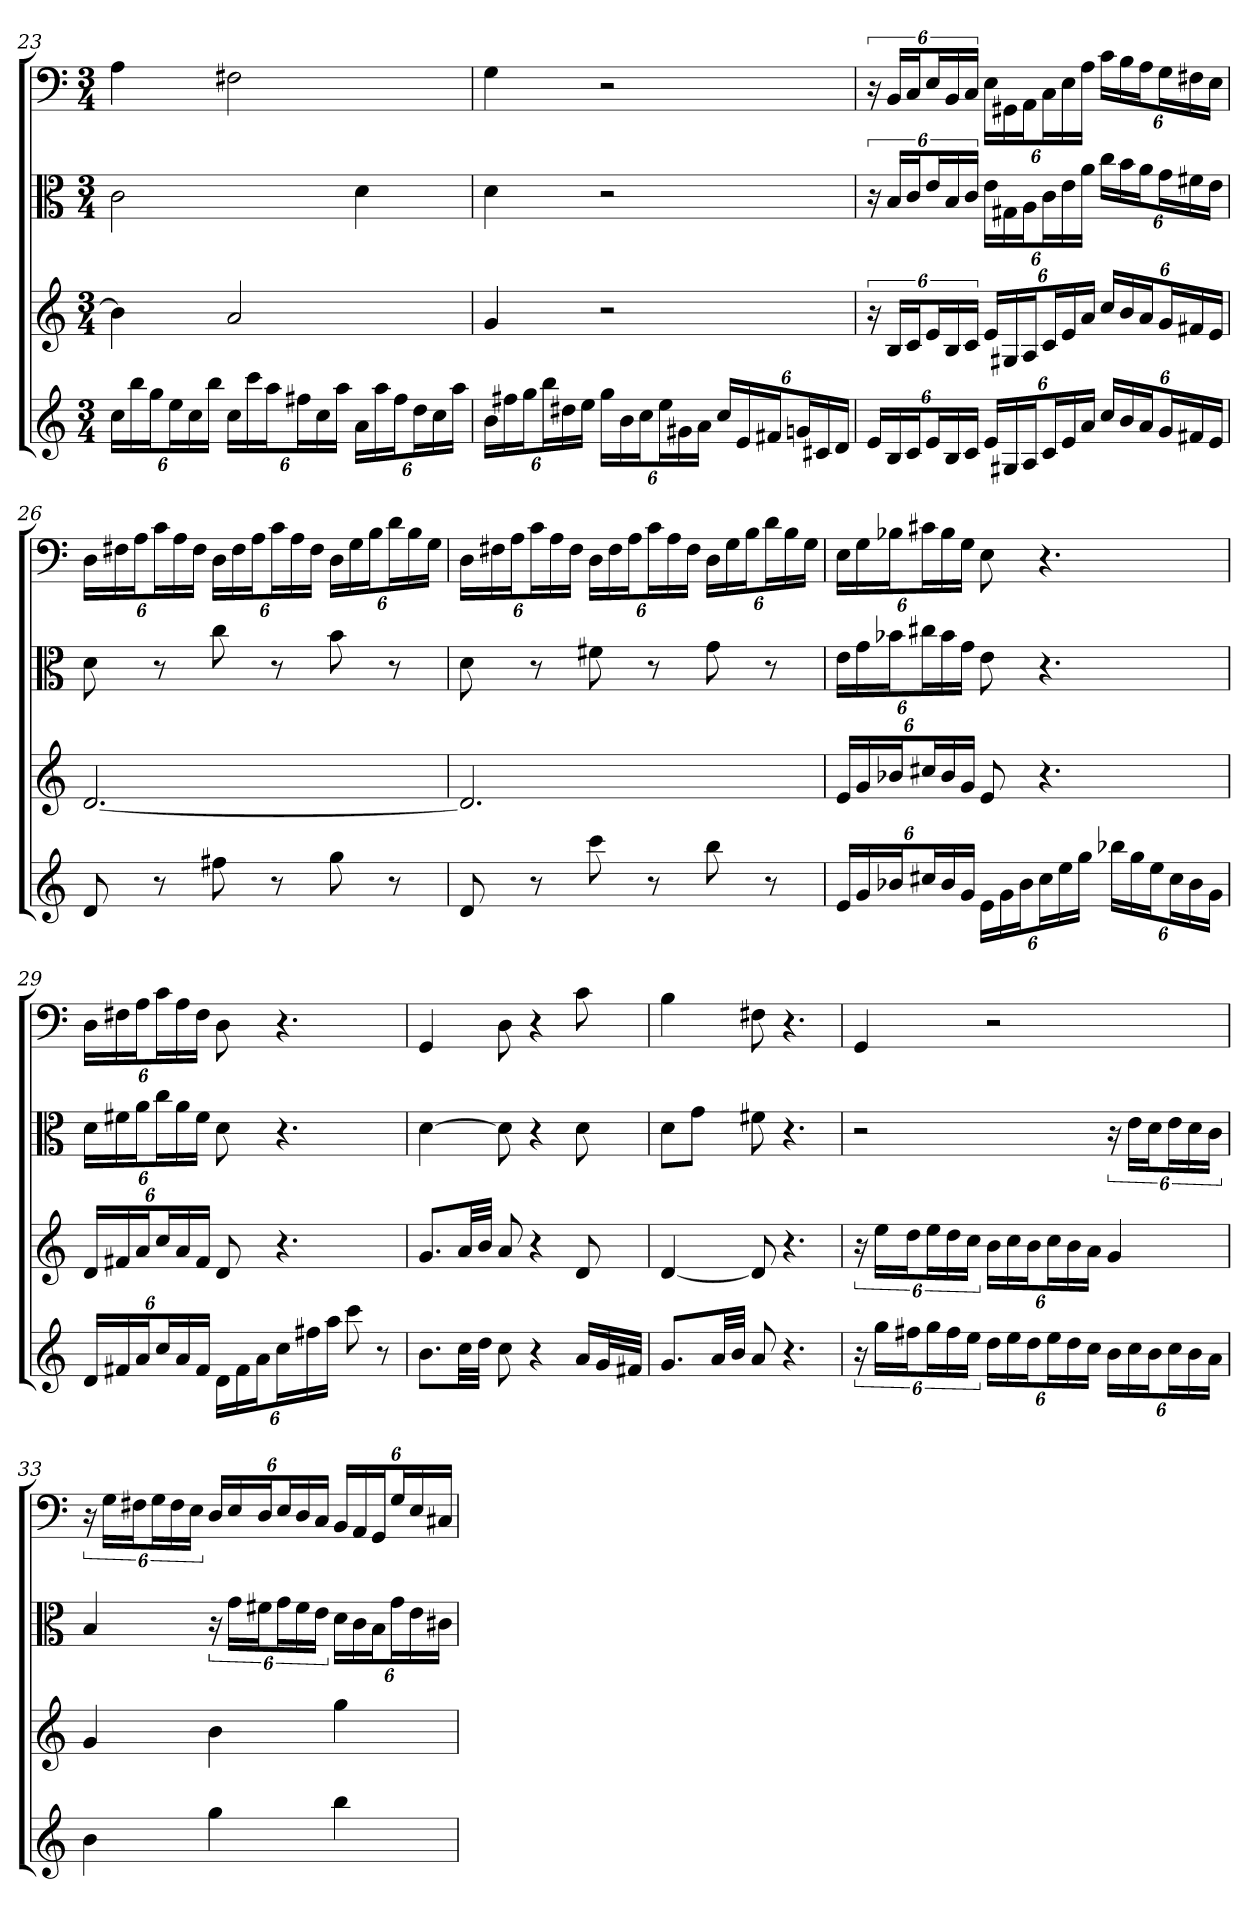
**kern	**kern	**kern	**kern
*part4	*part3	*part2	*part1
*staff4	*staff3	*staff2	*staff1
*	*	*clefC3	*clefF4
*k[]	*k[]	*k[]	*k[]
*C:	*C:	*C:	*C:
*M3/4	*M3/4	*M3/4	*M3/4
=23	=23	=23	=23
24ccLL	4b]	2c	4A
24bb	.	.	.
24ggJ	.	.	.
24eeL	.	.	.
24cc	.	.	.
24bbJJ	.	.	.
24ccLL	2a	.	2F#X
24ccc	.	.	.
24aaJ	.	.	.
24ff#XL	.	.	.
24cc	.	.	.
24aaJJ	.	.	.
24aLL	.	4d	.
24aa	.	.	.
24ff#J	.	.	.
24ddL	.	.	.
24cc	.	.	.
24aaJJ	.	.	.
=24	=24	=24	=24
24bLL	4g	4d	4G
24ff#X	.	.	.
24ggJ	.	.	.
24bbL	.	.	.
24dd#X	.	.	.
24eeJJ	.	.	.
24ggLL	2r	2r	2r
24b	.	.	.
24ccJ	.	.	.
24eeL	.	.	.
24g#X	.	.	.
24aJJ	.	.	.
24ccLL	.	.	.
24e	.	.	.
24f#XJ	.	.	.
24gnL	.	.	.
24c#X	.	.	.
24dJJ	.	.	.
=25	=25	=25	=25
24eLL	24r	24r	24r
24B	24BLL	24B/LL	24BB/LL
24cJ	24cJ	24c/J	24C/J
24eL	24eL	24e/L	24E/L
24B	24B	24B/	24BB/
24cJJ	24cJJ	24c/JJ	24C/JJ
24eLL	24eLL	24e\LL	24E\LL
24G#X	24G#X	24G#X\	24GG#X\
24AJ	24AJ	24A\J	24AA\J
24cL	24cL	24c\L	24C\L
24e	24e	24e\	24E\
24aJJ	24aJJ	24a\JJ	24A\JJ
24ccLL	24ccLL	24cc\LL	24c\LL
24b	24b	24b\	24B\
24aJ	24aJ	24a\J	24A\J
24gL	24gL	24g\L	24G\L
24f#X	24f#X	24f#X\	24F#X\
24eJJ	24eJJ	24e\JJ	24E\JJ
=26	=26	=26	=26
8d	[2.d	8d	24D\LL
.	.	.	24F#X\
.	.	.	24A\J
8r	.	8r	24c\L
.	.	.	24A\
.	.	.	24F#\JJ
8ff#X	.	8cc	24D\LL
.	.	.	24F#\
.	.	.	24A\J
8r	.	8r	24c\L
.	.	.	24A\
.	.	.	24F#\JJ
8gg	.	8b	24D\LL
.	.	.	24G\
.	.	.	24B\J
8r	.	8r	24d\L
.	.	.	24B\
.	.	.	24G\JJ
=27	=27	=27	=27
8d	2.d]	8d	24D\LL
.	.	.	24F#X\
.	.	.	24A\J
8r	.	8r	24c\L
.	.	.	24A\
.	.	.	24F#\JJ
8ccc	.	8f#X	24D\LL
.	.	.	24F#\
.	.	.	24A\J
8r	.	8r	24c\L
.	.	.	24A\
.	.	.	24F#\JJ
8bb	.	8g	24D\LL
.	.	.	24G\
.	.	.	24B\J
8r	.	8r	24d\L
.	.	.	24B\
.	.	.	24G\JJ
=28	=28	=28	=28
24eLL	24eLL	24e\LL	24E\LL
24g	24g	24g\	24G\
24b-XJ	24b-XJ	24b-X\J	24B-X\J
24cc#XL	24cc#XL	24cc#X\L	24c#X\L
24b-	24b-	24b-\	24B-\
24gJJ	24gJJ	24g\JJ	24G\JJ
24eLL	8e	8e	8E
24g	.	.	.
24b-J	.	.	.
24cc#L	4.r	4.r	4.r
24ee	.	.	.
24ggJJ	.	.	.
24bb-XLL	.	.	.
24gg	.	.	.
24eeJ	.	.	.
24cc#L	.	.	.
24b-	.	.	.
24gJJ	.	.	.
=29	=29	=29	=29
24dLL	24dLL	24d\LL	24D\LL
24f#X	24f#X	24f#X\	24F#X\
24aJ	24aJ	24a\J	24A\J
24ccL	24ccL	24cc\L	24c\L
24a	24a	24a\	24A\
24f#JJ	24f#JJ	24f#\JJ	24F#\JJ
24dLL	8d	8d	8D
24f#	.	.	.
24aJ	.	.	.
24ccL	4.r	4.r	4.r
24ff#X	.	.	.
24aaJJ	.	.	.
8ccc	.	.	.
8r	.	.	.
=30	=30	=30	=30
8.bL	8.gL	[4d	4GG
32ccLL	32aLL	.	.
32ddJJJ	32bJJJ	.	.
8cc	8a	8d]	8D
4r	4r	4r	4r
16aLL	8d	8d	8c
32gL	.	.	.
32f#XJJJ	.	.	.
=31	=31	=31	=31
8.gL	[4d	8d\L	4B
.	.	8g\J	.
32aLL	.	.	.
32bJJJ	.	.	.
8a	8d]	8f#X	8F#X
4.r	4.r	4.r	4.r
=32	=32	=32	=32
24r	24r	2r	4GG
24ggLL	24eeLL	.	.
24ff#XJ	24ddJ	.	.
24ggL	24eeL	.	.
24ff#	24dd	.	.
24eeJJ	24ccJJ	.	.
24ddLL	24bLL	.	2r
24ee	24cc	.	.
24ddJ	24bJ	.	.
24eeL	24ccL	.	.
24dd	24b	.	.
24ccJJ	24aJJ	.	.
24bLL	4g	24r	.
24cc	.	24e\LL	.
24bJ	.	24d\J	.
24ccL	.	24e\L	.
24b	.	24d\	.
24aJJ	.	24c\JJ	.
=33	=33	=33	=33
4b	4g	4B	24r
.	.	.	24G\LL
.	.	.	24F#X\J
.	.	.	24G\L
.	.	.	24F#\
.	.	.	24E\JJ
4gg	4b	24r	24D/LL
.	.	24g\LL	24E/
.	.	24f#X\J	24D/J
.	.	24g\L	24E/L
.	.	24f#\	24D/
.	.	24e\JJ	24C/JJ
4bb	4gg	24d\LL	24BB/LL
.	.	24c\	24AA/
.	.	24B\J	24GG/J
.	.	24g\L	24G/L
.	.	24e\	24E/
.	.	24c#X\JJ	24C#X/JJ
=	=	=	=
*-	*-	*-	*-
